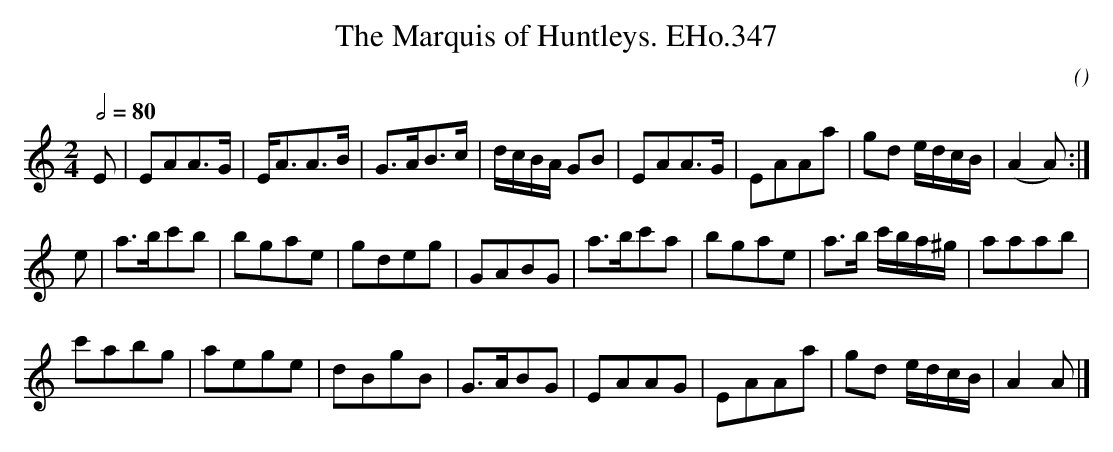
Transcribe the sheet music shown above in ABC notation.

X:1
T:Marquis of Huntleys. EHo.347, The
M:2/4
L:1/8
Q:1/2=80
C:
O:
K:Am
E | EAA>G | E<AA>B | G>AB>c | d/c/B/A/ GB |\
EAA>G | EAAa | gd e/d/c/B/ | (A2A) :|
e | a>bc'b | bgae | gdeg | GABG |\
a>bc'a | bgae | a>b c'/b/a/^g/ | aaab |
c'abg | aege | dBgB | G>ABG |\
EAAG | EAAa | gd e/d/c/B/ | A2A |]
